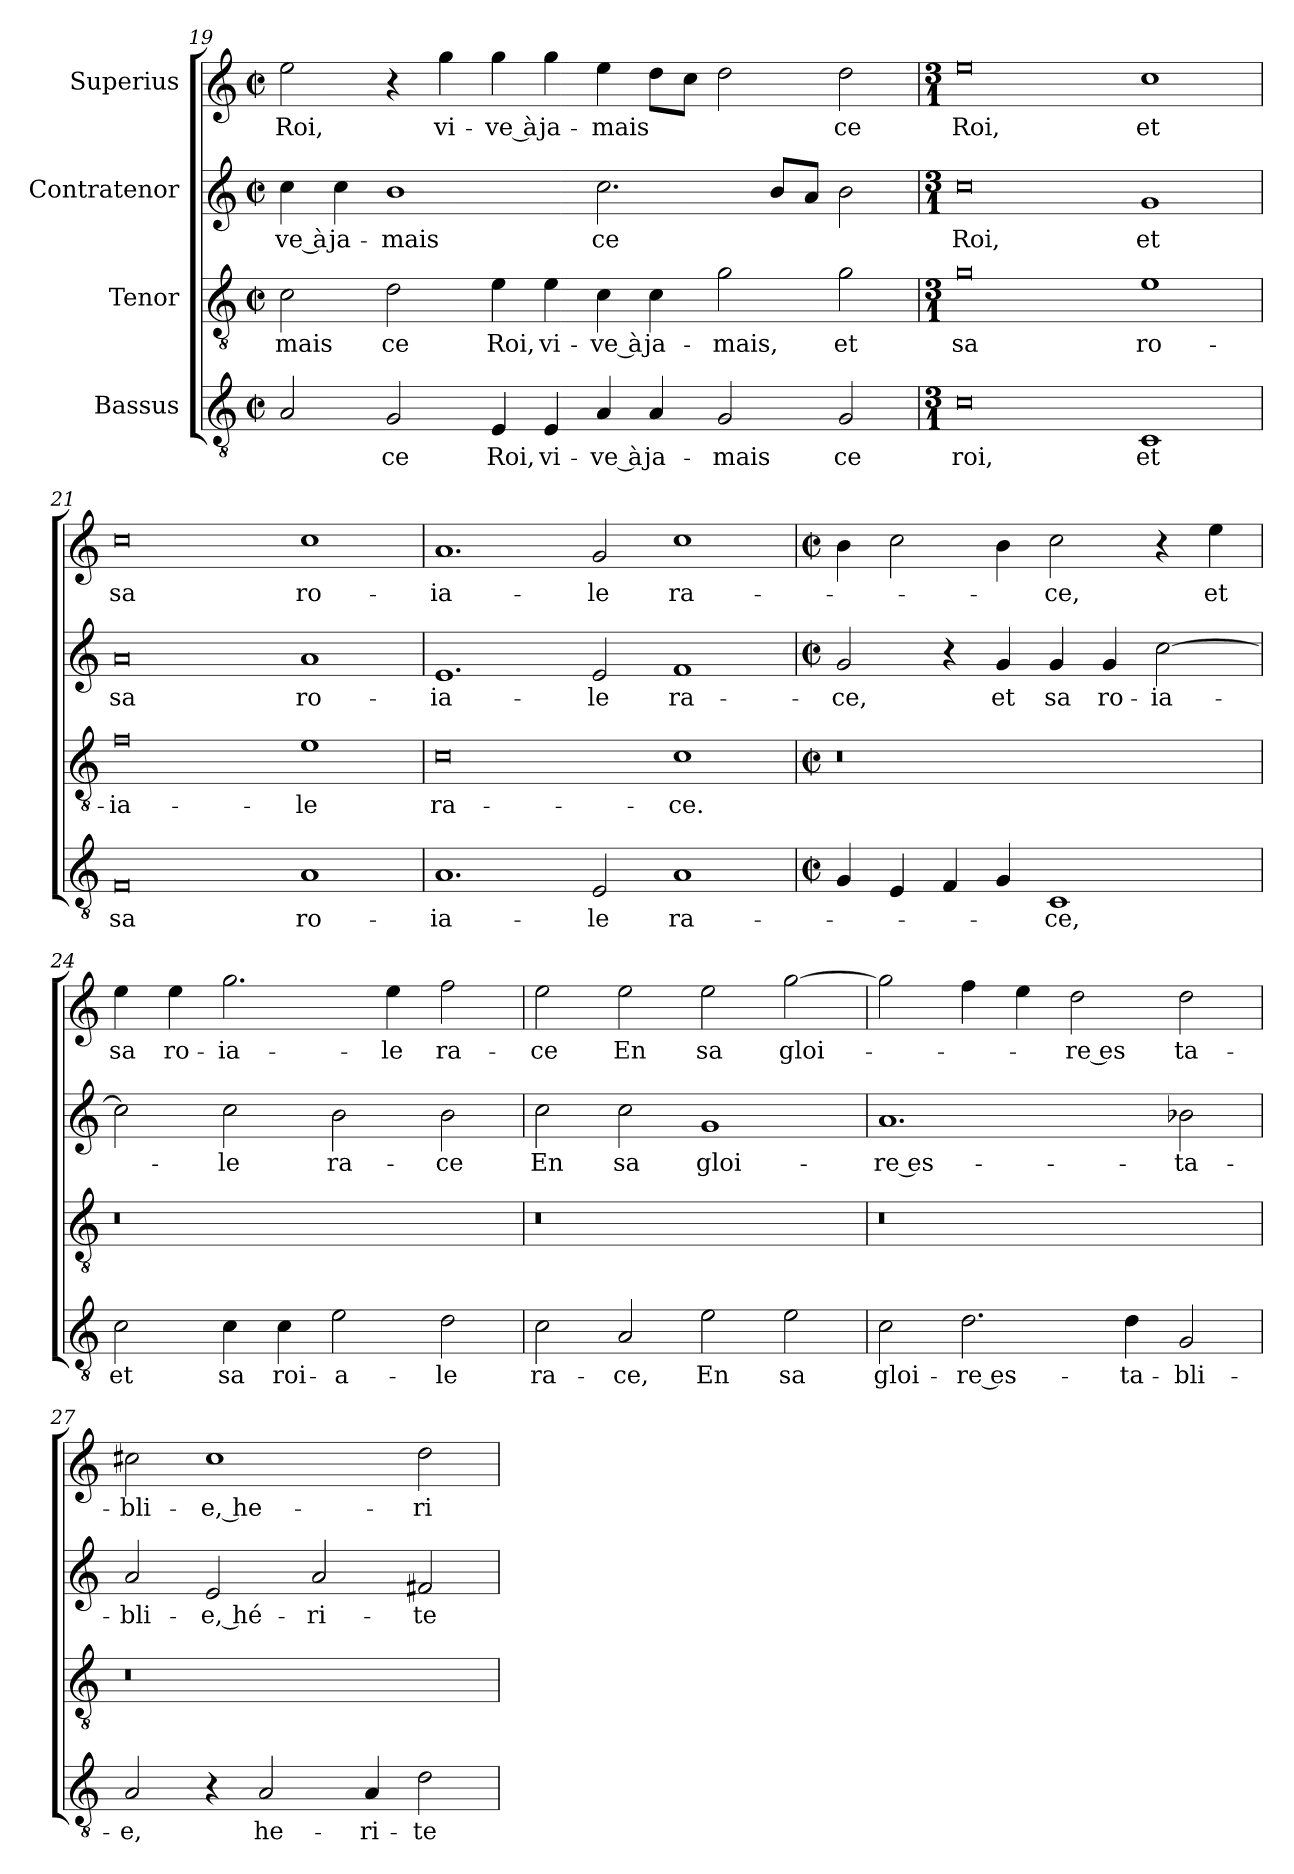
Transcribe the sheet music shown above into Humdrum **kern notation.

**kern	**text	**kern	**text	**kern	**text	**kern	**text
*part4	*part4	*part3	*part3	*part2	*part2	*part1	*part1
*staff4	*staff4	*staff3	*staff3	*staff2	*staff2	*staff1	*staff1
*I"Bassus	*	*I"Tenor	*	*I"Contratenor	*	*I"Superius	*
*clefGv2	*	*clefGv2	*	*clefG2	*	*clefG2	*
*k[]	*	*k[]	*	*k[]	*	*k[]	*
*C:	*	*C:	*	*C:	*	*C:	*
*M2/2	*	*M2/2	*	*M2/2	*	*M2/2	*
*met(c|)	*	*met(c|)	*	*met(c|)	*	*met(c|)	*
=19	=19	=19	=19	=19	=19	=19	=19
2A/	.	2c\	-mais	4cc\	-ve à	2ee\	Roi,
.	.	.	.	4cc\	ja-	.	.
2G/	ce	2d\	ce	1b\	-mais	4r	.
.	.	.	.	.	.	4gg\	vi-
4E/	Roi,	4e\	Roi,	.	.	4gg\	-ve à
4E/	vi-	4e\	vi-	.	.	4gg\	ja-
4A/	-ve à	4c\	-ve à	2.cc\	ce	4ee\	-mais
4A/	ja-	4c\	ja-	.	.	8dd\L	.
.	.	.	.	.	.	8cc\J	.
2G/	-mais	2g\	-mais,	.	.	2dd\	.
.	.	.	.	8b/L	.	.	.
.	.	.	.	8a/J	.	.	.
2G/	ce	2g\	et	2b\	.	2dd\	ce
!!LO:LB:g=z
=20	=20	=20	=20	=20	=20	=20	=20
*M3/1	*	*M3/1	*	*M3/1	*	*M3/1	*
0c\	roi,	0g\	sa	0cc\	Roi,	0ee\	Roi,
1C/	et	1e\	ro-	1g/	et	1cc\	et
=21	=21	=21	=21	=21	=21	=21	=21
0F/	sa	0f\	-ia-	0a/	sa	0cc\	sa
1A/	ro-	1e\	-le	1a/	ro-	1cc\	ro-
=22	=22	=22	=22	=22	=22	=22	=22
1.A/	-ia-	0c\	ra-	1.e/	-ia-	1.a/	-ia-
2E/	-le	.	.	2e/	-le	2g/	-le
1A/	ra-	1c\	-ce.	1f/	ra-	1cc\	ra-
=23	=23	=23	=23	=23	=23	=23	=23
*M2/2	*	*M2/2	*	*M2/2	*	*M2/2	*
*met(c|)	*	*met(c|)	*	*met(c|)	*	*met(c|)	*
!	!	!LO:N:vis=0	!	!	!	!	!
4G/	.	1r	.	2g/	-ce,	4b\	.
4E/	.	.	.	.	.	2cc\	.
4F/	.	.	.	4r	.	.	.
4G/	.	.	.	4g/	et	4b\	.
1C/	-ce,	1ryy	.	4g/	sa	2cc\	-ce,
.	.	.	.	4g/	ro-	.	.
.	.	.	.	[2cc\	-ia-	4r	.
.	.	.	.	.	.	4ee\	et
=24	=24	=24	=24	=24	=24	=24	=24
!	!	!LO:N:vis=0	!	!	!	!	!
2c\	et	1r	.	2cc\]	.	4ee\	sa
.	.	.	.	.	.	4ee\	ro-
4c\	sa	.	.	2cc\	-le	2.gg\	-ia-
4c\	roi-	.	.	.	.	.	.
2e\	-a-	1ryy	.	2b\	ra-	.	.
.	.	.	.	.	.	4ee\	-le
2d\	-le	.	.	2b\	-ce	2ff\	ra-
!!LO:LB:g=z
=25	=25	=25	=25	=25	=25	=25	=25
!	!	!LO:N:vis=0	!	!	!	!	!
2c\	ra-	1r	.	2cc\	En	2ee\	-ce
2A/	-ce,	.	.	2cc\	sa	2ee\	En
2e\	En	1ryy	.	1g/	gloi-	2ee\	sa
2e\	sa	.	.	.	.	[2gg\	gloi-
=26	=26	=26	=26	=26	=26	=26	=26
!	!	!LO:N:vis=0	!	!	!	!	!
2c\	gloi-	1r	.	1.a/	-re es-	2gg\]	.
2.d\	-re es-	.	.	.	.	4ff\	.
.	.	.	.	.	.	4ee\	.
.	.	1ryy	.	.	.	2dd\	-re es
4d\	-ta-	.	.	.	.	.	.
2G/	-bli-	.	.	2b-X\	-ta-	2dd\	ta-
=27	=27	=27	=27	=27	=27	=27	=27
!	!	!LO:N:vis=0	!	!	!	!	!
2A/	-e,	1r	.	2a/	-bli-	2cc#X\	-bli-
4r	.	.	.	2e/	-e, hé-	1cc#\	-e, he-
2A/	he-	.	.	.	.	.	.
.	.	1ryy	.	2a/	-ri-	.	.
4A/	-ri-	.	.	.	.	.	.
2d\	-te	.	.	2f#X/	-te	2dd\	-ri-
=	=	=	=	=	=	=	=
*-	*-	*-	*-	*-	*-	*-	*-
